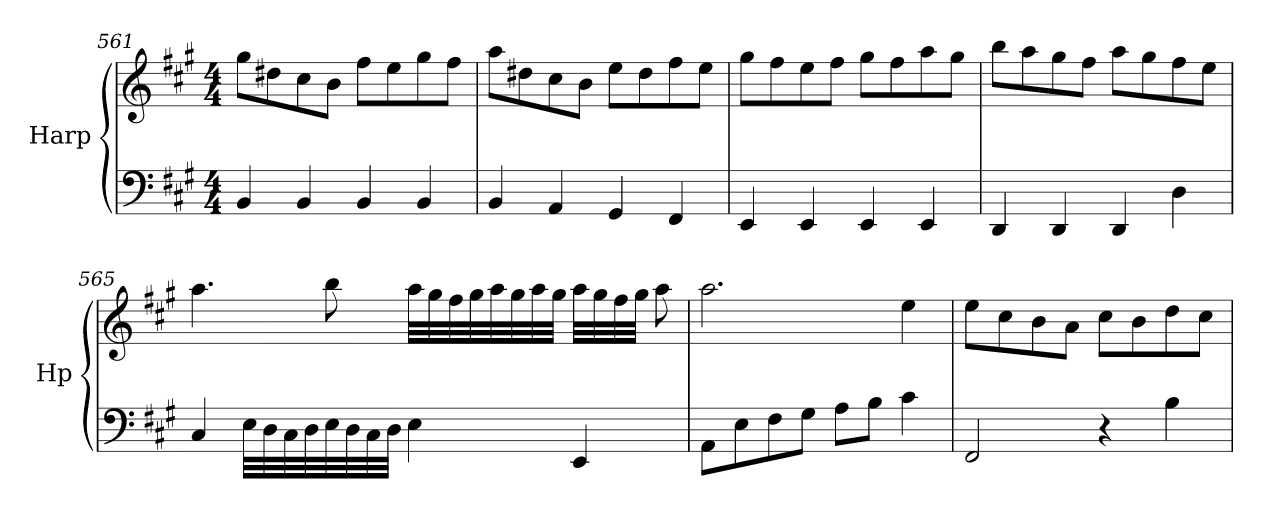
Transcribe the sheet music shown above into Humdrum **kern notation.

**kern	**kern
*part1	*part1
*staff2	*staff1
*I"Harp	*
*I'Hp	*
*clefF4	*clefG2
*k[f#c#g#]	*k[f#c#g#]
*M4/4	*M4/4
=561	=561
4BB/	8gg#\L
.	8dd#X\
4BB/	8cc#\
.	8b\J
4BB/	8ff#\L
.	8ee\
4BB/	8gg#\
.	8ff#\J
=562	=562
4BB/	8aa\L
.	8dd#X\
4AA/	8cc#\
.	8b\J
4GG#/	8ee\L
.	8dd#\
4FF#/	8ff#\
.	8ee\J
=563	=563
4EE/	8gg#\L
.	8ff#\
4EE/	8ee\
.	8ff#\J
4EE/	8gg#\L
.	8ff#\
4EE/	8aa\
.	8gg#\J
!!LO:LB:g=z
=564	=564
4DD/	8bb\L
.	8aa\
4DD/	8gg#\
.	8ff#\J
4DD/	8aa\L
.	8gg#\
4D\	8ff#\
.	8ee\J
=565	=565
4C#/	4.aa\
32E\LLL	.
32D\	.
32C#\	.
32D\	.
32E\	8bb\
32D\	.
32C#\	.
32D\JJJ	.
4E\	32aa\LLL
.	32gg#\
.	32ff#\
.	32gg#\
.	32aa\
.	32gg#\
.	32aa\
.	32gg#\JJJ
4EE/	32aa\LLL
.	32gg#\
.	32ff#\
.	32gg#\JJJ
.	8aa\
=566	=566
8AA\L	2.aa\
8E\	.
8F#\	.
8G#\J	.
8A\L	.
8B\J	.
4c#\	4ee\
!!LO:PB:g=z
=567	=567
2FF#/	8ee\L
.	8cc#\
.	8b\
.	8a\J
4r	8cc#\L
.	8b\
4B\	8dd\
.	8cc#\J
=	=
*-	*-
